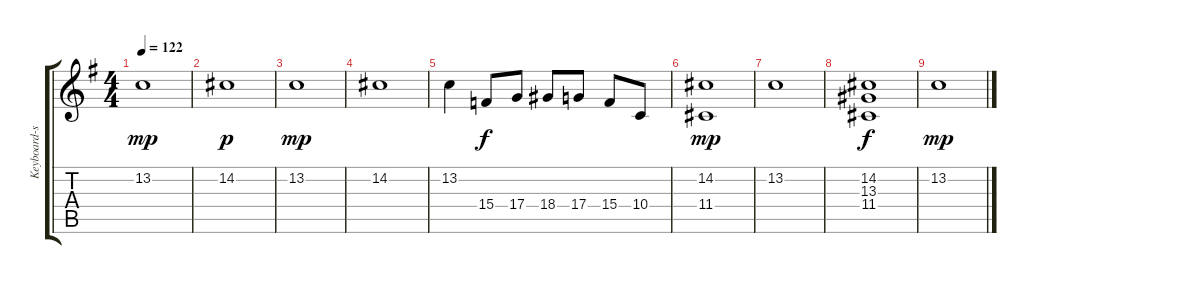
\track ("Keyboard-string" "Keyboard-s") {instrument stringensemble1}
\staff {score tabs}
\tuning (E4 B3 G3 D3 A2 E2) {hide}
\ts (4 4)
\tempo 122
\clef g2
\ks g
13.2.1{dy mp} |
14.2.1{dy p} |
13.2.1{dy mp} |
14.2.1 |
13.2.4 15.4.8{dy f} 17.4.8 18.4.8 17.4.8 15.4.8 10.4.8 |
(14.2 11.4).1{dy mp} |
13.2.1 |
(14.2 13.3 11.4).1{dy f} |
13.2.1{dy mp}
